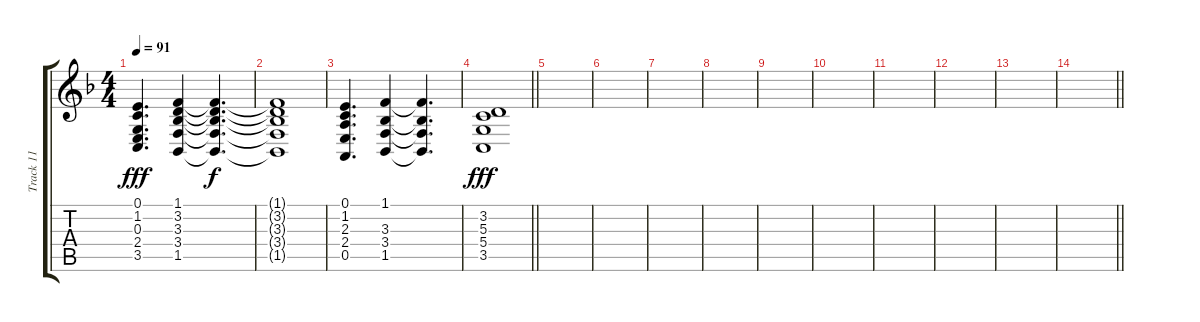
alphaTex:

\track ("Track 11" "Track 11") {instrument pad2warm}
\staff {score tabs}
\tuning (E4 B3 G3 D3 A2 E2) {hide}
\ts (4 4)
\tempo 91
\clef g2
\ks f
(0.1 1.2 0.3 2.4 3.5).4{d dy fff} (1.1 3.2 3.3 3.4 1.5).4 (1.1{t} 3.2{t} 3.3{t} 3.4{t} 1.5{t}).4{d dy f} |
(1.1{t} 3.2{t} 3.3{t} 3.4{t} 1.5{t}).1 |
(0.1 1.2 2.3 2.4 0.5).4{d} (1.1 3.3 3.4 1.5).4 (1.1{t} 3.3{t} 3.4{t} 1.5{t}).4{d} |
\barLineRight lightlight
(3.2 5.3 5.4 3.5).1{dy fff} |
|
|
|
|
|
|
|
|
|
\barLineRight lightlight
